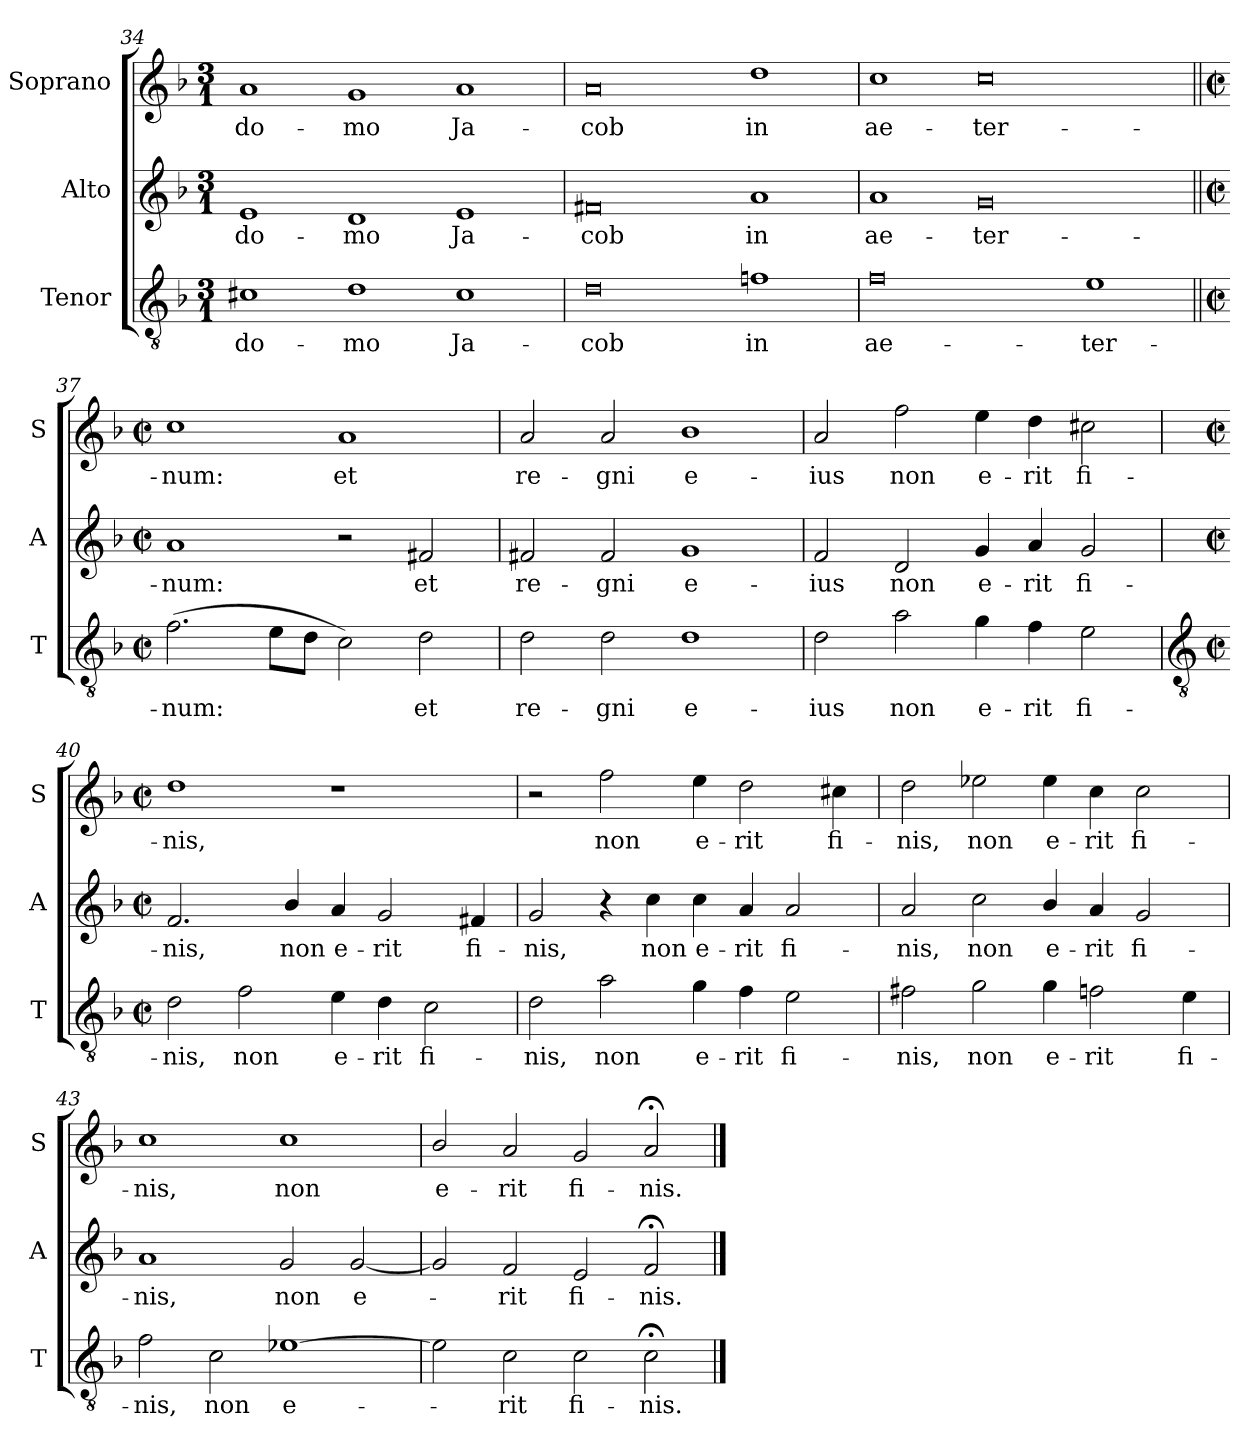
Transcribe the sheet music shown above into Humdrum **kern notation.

**kern	**text	**kern	**text	**kern	**text
*part3	*part3	*part2	*part2	*part1	*part1
*staff3	*staff3	*staff2	*staff2	*staff1	*staff1
*I"Tenor	*	*I"Alto	*	*I"Soprano	*
*I'T	*	*I'A	*	*I'S	*
*clefGv2	*	*clefG2	*	*clefG2	*
*k[b-]	*	*k[b-]	*	*k[b-]	*
*F:	*	*F:	*	*F:	*
*M3/1	*	*M3/1	*	*M3/1	*
=34	=34	=34	=34	=34	=34
!	!LO:LY:b	!	!LO:LY:b	!	!LO:LY:b
1c#X	do-	1e	do-	1a	do-
!	!LO:LY:b	!	!LO:LY:b	!	!LO:LY:b
1d	-mo	1d	-mo	1g	-mo
!	!LO:LY:b	!	!LO:LY:b	!	!LO:LY:b
1c#	Ja-	1e	Ja-	1a	Ja-
=35	=35	=35	=35	=35	=35
!	!LO:LY:b	!	!LO:LY:b	!	!LO:LY:b
0d	-cob	0f#X	-cob	0a	-cob
!	!LO:LY:b	!	!LO:LY:b	!	!LO:LY:b
1fn	in	1a	in	1dd	in
=36	=36	=36	=36	=36	=36
!	!LO:LY:b	!	!LO:LY:b	!	!LO:LY:b
0f	ae-	1a	ae-	1cc	ae-
!	!	!	!LO:LY:b	!	!LO:LY:b
.	.	0g	-ter-	0cc	-ter-
!	!LO:LY:b	!	!	!	!
1e	-ter-	.	.	.	.
=37||	=37||	=37||	=37||	=37||	=37||
*M4/2	*	*M4/2	*	*M4/2	*
*met(c|)	*	*met(c|)	*	*met(c|)	*
!	!LO:LY:b	!	!LO:LY:b	!	!LO:LY:b
(>2.f	-num:	1a	-num:	1cc	-num:
8eL	.	.	.	.	.
8dJ	.	.	.	.	.
!	!	!	!	!	!LO:LY:b
2c)	.	2r	.	1a	et
!	!LO:LY:b	!	!LO:LY:b	!	!
2d	et	2f#X	et	.	.
=38	=38	=38	=38	=38	=38
!	!LO:LY:b	!	!LO:LY:b	!	!LO:LY:b
2d	re-	2f#X	re-	2a	re-
!	!LO:LY:b	!	!LO:LY:b	!	!LO:LY:b
2d	-gni	2f#	-gni	2a	-gni
!	!LO:LY:b	!	!LO:LY:b	!	!LO:LY:b
1d	e-	1g	e-	1b-	e-
=39	=39	=39	=39	=39	=39
!	!LO:LY:b	!	!LO:LY:b	!	!LO:LY:b
2d	-ius	2f	-ius	2a	-ius
!	!LO:LY:b	!	!LO:LY:b	!	!LO:LY:b
2a	non	2d	non	2ff	non
!	!LO:LY:b	!	!LO:LY:b	!	!LO:LY:b
4g	e-	4g	e-	4ee	e-
!	!LO:LY:b	!	!LO:LY:b	!	!LO:LY:b
4f	-rit	4a	-rit	4dd	-rit
!	!LO:LY:b	!	!LO:LY:b	!	!LO:LY:b
2e	fi-	2g	fi-	2cc#X	fi-
!!LO:LB:g=z
=40	=40	=40	=40	=40	=40
*clefGv2	*	*	*	*	*
*M4/2	*	*M4/2	*	*M4/2	*
*met(c|)	*	*met(c|)	*	*met(c|)	*
!	!LO:LY:b	!	!LO:LY:b	!	!LO:LY:b
2d	-nis,	2.f	-nis,	1dd	-nis,
!	!LO:LY:b	!	!	!	!
2f	non	.	.	.	.
!	!	!	!LO:LY:b	!	!
.	.	4b-/	non	.	.
!	!LO:LY:b	!	!LO:LY:b	!	!
4e	e-	4a	e-	1r	.
!	!LO:LY:b	!	!LO:LY:b	!	!
4d	-rit	2g	-rit	.	.
!	!LO:LY:b	!	!	!	!
2c	fi-	.	.	.	.
!	!	!	!LO:LY:b	!	!
.	.	4f#X	fi-	.	.
=41	=41	=41	=41	=41	=41
!	!LO:LY:b	!	!LO:LY:b	!	!
2d	-nis,	2g	-nis,	2r	.
!	!LO:LY:b	!	!	!	!LO:LY:b
2a	non	4r	.	2ff	non
!	!	!	!LO:LY:b	!	!
.	.	4cc	non	.	.
!	!LO:LY:b	!	!LO:LY:b	!	!LO:LY:b
4g	e-	4cc	e-	4ee	e-
!	!LO:LY:b	!	!LO:LY:b	!	!LO:LY:b
4f	-rit	4a	-rit	2dd	-rit
!	!LO:LY:b	!	!LO:LY:b	!	!
2e	fi-	2a	fi-	.	.
!	!	!	!	!	!LO:LY:b
.	.	.	.	4cc#X	fi-
=42	=42	=42	=42	=42	=42
!	!LO:LY:b	!	!LO:LY:b	!	!LO:LY:b
2f#X	-nis,	2a	-nis,	2dd	-nis,
!	!LO:LY:b	!	!LO:LY:b	!	!LO:LY:b
2g	non	2cc	non	2ee-X	non
!	!LO:LY:b	!	!LO:LY:b	!	!LO:LY:b
4g	e-	4b-/	e-	4ee-	e-
!	!LO:LY:b	!	!LO:LY:b	!	!LO:LY:b
2fn	-rit	4a	-rit	4cc	-rit
!	!	!	!LO:LY:b	!	!LO:LY:b
.	.	2g	fi-	2cc	fi-
!	!LO:LY:b	!	!	!	!
4e	fi-	.	.	.	.
=43	=43	=43	=43	=43	=43
!	!LO:LY:b	!	!LO:LY:b	!	!LO:LY:b
2f	-nis,	1a	-nis,	1cc	-nis,
!	!LO:LY:b	!	!	!	!
2c	non	.	.	.	.
!	!LO:LY:b	!	!LO:LY:b	!	!LO:LY:b
[1e-X	e-	2g	non	1cc	non
!	!	!	!LO:LY:b	!	!
.	.	[2g	e-	.	.
=44	=44	=44	=44	=44	=44
!	!	!	!	!	!LO:LY:b
2e-]	.	2g]	.	2b-/	e-
!	!LO:LY:b	!	!LO:LY:b	!	!LO:LY:b
2c	rit	2f	rit	2a	-rit
!	!LO:LY:b	!	!LO:LY:b	!	!LO:LY:b
2c	fi-	2e	fi-	2g	fi-
!	!LO:LY:b	!	!LO:LY:b	!	!LO:LY:b
2c;<	-nis.	2f;<	-nis.	2a;<	-nis.
==	==	==	==	==	==
*-	*-	*-	*-	*-	*-
